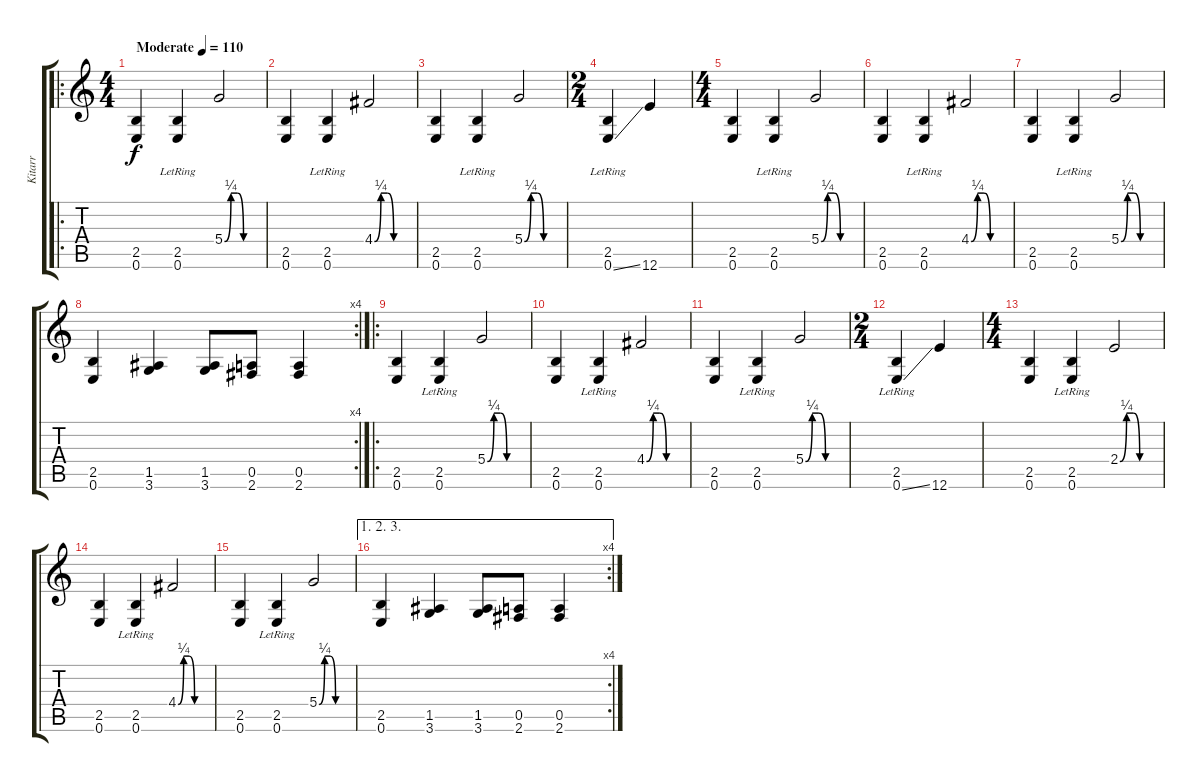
\track ("Kitarr" "Kitarr") {instrument distortionguitar}
\staff {score tabs}
\tuning (E4 B3 G3 D3 A2 E2) {hide}
\ro
\ts (4 4)
\tempo (110 "Moderate")
\clef g2
\ks c
(2.5 0.6).4{dy f instrument distortionguitar} (2.5{lr} 0.6{lr}).4 5.4{be (custom 0 0 10 1 20 1 30 0 60 0)}.2 |
(2.5 0.6).4 (2.5{lr} 0.6{lr}).4 4.4{be (custom 0 0 10 1 20 1 30 0 60 0)}.2 |
(2.5 0.6).4 (2.5{lr} 0.6{lr}).4 5.4{be (custom 0 0 10 1 20 1 30 0 60 0)}.2 |
\ts (2 4)
(2.5{lr} 0.6{ss lr}).4 12.6.4 |
\ts (4 4)
(2.5 0.6).4 (2.5{lr} 0.6{lr}).4 5.4{be (custom 0 0 10 1 20 1 30 0 60 0)}.2 |
(2.5 0.6).4 (2.5{lr} 0.6{lr}).4 4.4{be (custom 0 0 10 1 20 1 30 0 60 0)}.2 |
(2.5 0.6).4 (2.5{lr} 0.6{lr}).4 5.4{be (custom 0 0 10 1 20 1 30 0 60 0)}.2 |
\rc 4
(2.5 0.6).4 (1.5 3.6).4 (1.5 3.6).8 (0.5 2.6).8 (0.5 2.6).4 |
\ro
(2.5 0.6).4 (2.5{lr} 0.6{lr}).4 5.4{be (custom 0 0 10 1 20 1 30 0 60 0)}.2 |
(2.5 0.6).4 (2.5{lr} 0.6{lr}).4 4.4{be (custom 0 0 10 1 20 1 30 0 60 0)}.2 |
(2.5 0.6).4 (2.5{lr} 0.6{lr}).4 5.4{be (custom 0 0 10 1 20 1 30 0 60 0)}.2 |
\ts (2 4)
(2.5{lr} 0.6{ss lr}).4 12.6.4 |
\ts (4 4)
(2.5 0.6).4 (2.5{lr} 0.6{lr}).4 2.4{be (custom 0 0 10 1 20 1 30 0 60 0)}.2 |
(2.5 0.6).4 (2.5{lr} 0.6{lr}).4 4.4{be (custom 0 0 10 1 20 1 30 0 60 0)}.2 |
(2.5 0.6).4 (2.5{lr} 0.6{lr}).4 5.4{be (custom 0 0 10 1 20 1 30 0 60 0)}.2 |
\ae (1 2 3)
\rc 4
(2.5 0.6).4 (1.5 3.6).4 (1.5 3.6).8 (0.5 2.6).8 (0.5 2.6).4
